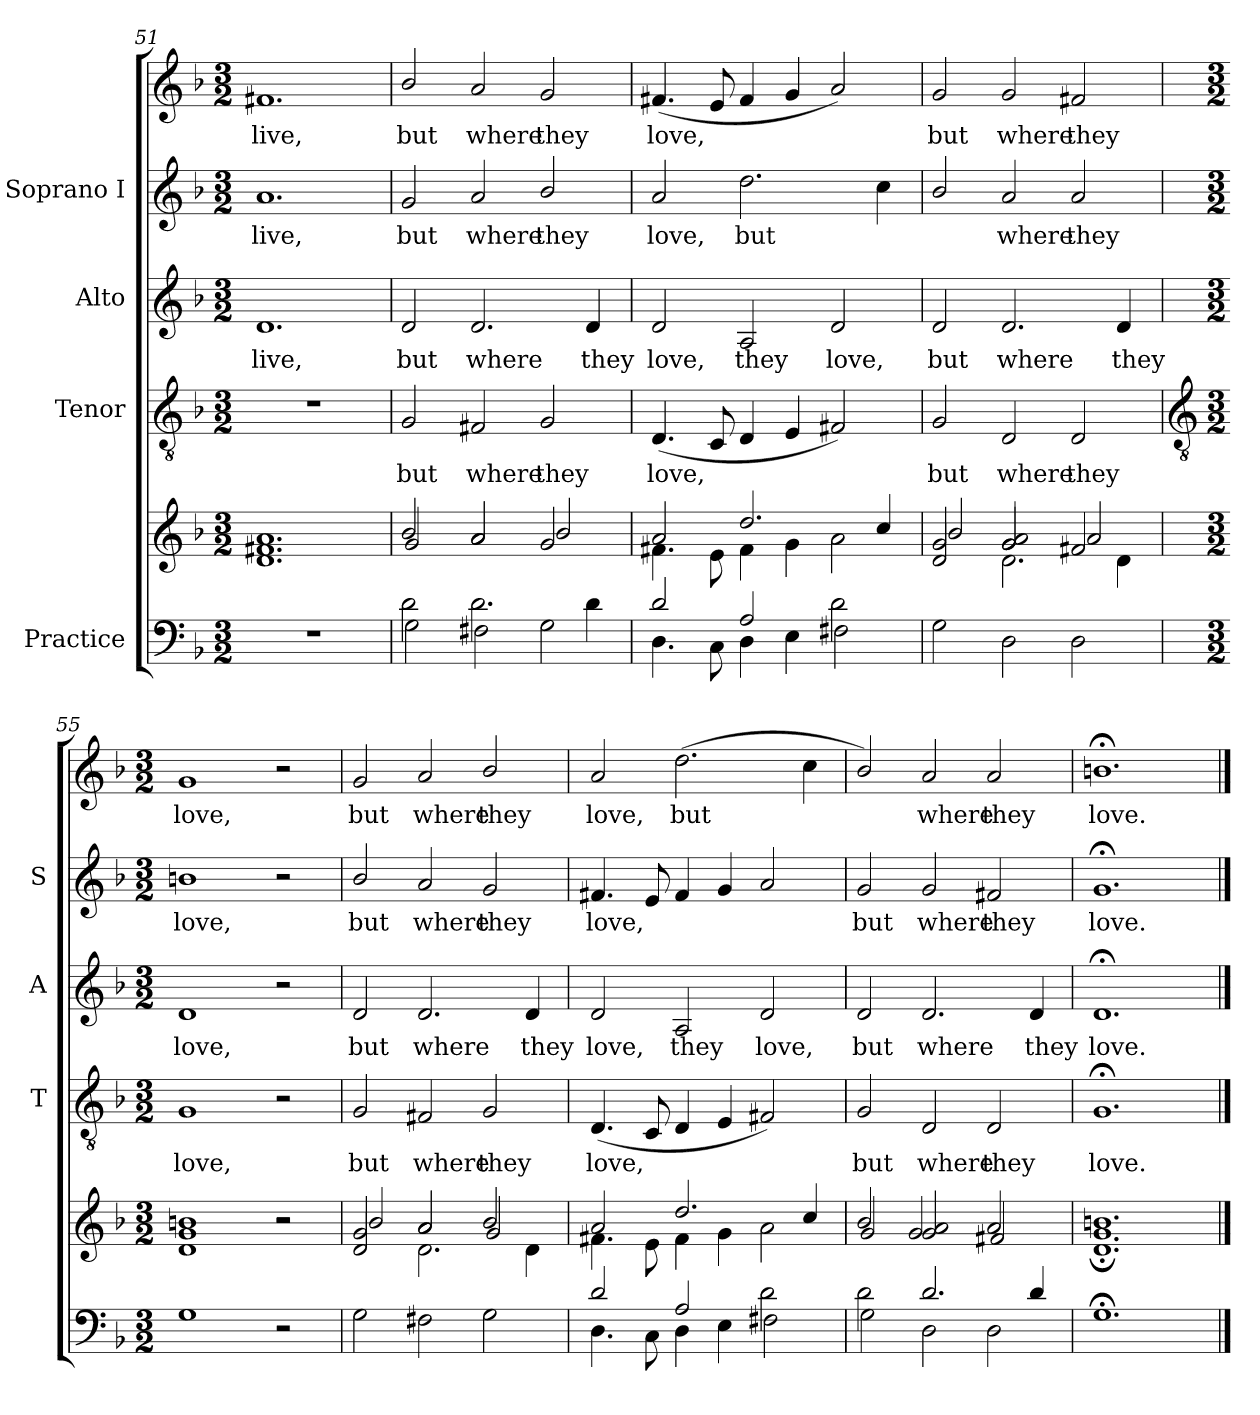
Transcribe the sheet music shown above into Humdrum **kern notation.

**kern	**kern	**kern	**text	**kern	**text	**kern	**text	**kern	**text
*part4	*part4	*part3	*part3	*part2	*part2	*part1	*part1	*part1	*part1
*staff6	*staff5	*staff4	*staff4	*staff3	*staff3	*staff2	*staff2	*staff1	*staff1
*I"Practice	*	*I"Tenor	*	*I"Alto	*	*I"Soprano I	*	*	*
*	*	*I'T	*	*I'A	*	*I'S	*	*	*
*clefF4	*clefG2	*clefGv2	*	*clefG2	*	*clefG2	*	*clefG2	*
*k[b-]	*k[b-]	*k[b-]	*	*k[b-]	*	*k[b-]	*	*k[b-]	*
*F:	*F:	*F:	*	*F:	*	*F:	*	*F:	*
*M3/2	*M3/2	*M3/2	*	*M3/2	*	*M3/2	*	*M3/2	*
=51	=51	=51	=51	=51	=51	=51	=51	=51	=51
!LO:N:vis=1	!	!LO:N:vis=1	!	!	!LO:LY:b	!	!LO:LY:b	!	!LO:LY:b
*	*^	*	*	*	*	*	*	*	*
*	*	*^	*	*	*	*	*	*	*	*
1.r	1.f#X	1.a\	1.d\	1.r	.	1.d	live,	1.a	live,	1.f#X	live,
=52	=52	=52	=52	=52	=52	=52	=52	=52	=52	=52	=52
*^	*	*	*	*	*	*	*	*	*	*	*
!	!	!	!	!	!	!LO:LY:b	!	!LO:LY:b	!	!LO:LY:b	!	!LO:LY:b
*	*	*	*v	*v	*	*	*	*	*	*	*	*
2d\	2G\	2b-/	2g/	2G	but	2d	but	2g	but	2b-/	but
!	!	!	!	!	!LO:LY:b	!	!LO:LY:b	!	!LO:LY:b	!	!LO:LY:b
2.d\	2F#X\	2a	2a/	2F#X	where	2.d	where	2a	where	2a	where
!	!	!	!	!	!LO:LY:b	!	!	!	!LO:LY:b	!	!LO:LY:b
.	2G\	2g	2b-/	2G	they	.	.	2b-/	they	2g	they
!	!	!	!	!	!	!	!LO:LY:b	!	!	!	!
4d\	.	.	.	.	.	4d	they	.	.	.	.
=53	=53	=53	=53	=53	=53	=53	=53	=53	=53	=53	=53
!	!	!	!	!	!LO:LY:b	!	!LO:LY:b	!	!LO:LY:b	!	!LO:LY:b
2d/	4.D\	4.f#X\	2a/	(<4.D	love,	2d	love,	2a	love,	(<4.f#X	love,
.	8C\	8e\	.	8C	.	.	.	.	.	8e	.
!	!	!	!	!	!	!	!LO:LY:b	!	!LO:LY:b	!	!
2A/	4D\	4f#\	2.dd/	4D	.	2A	they	2.dd	but	4f#	.
.	4E\	4g\	.	4E	.	.	.	.	.	4g	.
!	!	!	!	!	!	!	!LO:LY:b	!	!	!	!
2d\	2F#X\	2a\	.	2F#X)	.	2d	love,	.	.	2a)	.
.	.	.	4cc/	.	.	.	.	4cc	.	.	.
*v	*v	*	*	*	*	*	*	*	*	*	*
=54	=54	=54	=54	=54	=54	=54	=54	=54	=54	=54
*	*	*^	*	*	*	*	*	*	*	*
!	!	!	!	!	!LO:LY:b	!	!LO:LY:b	!	!	!	!LO:LY:b
2G\	2g	2b-/	2d/	2G	but	2d	but	2b-/	.	2g	but
!	!	!	!	!	!LO:LY:b	!	!LO:LY:b	!	!LO:LY:b	!	!LO:LY:b
2D\	2g	2g/ 2a/	2.d\	2D	where	2.d	where	2a	where	2g	where
!	!	!	!	!	!LO:LY:b	!	!	!	!LO:LY:b	!	!LO:LY:b
2D\	2f#X	2a/	.	2D	they	.	.	2a	they	2f#X	they
!	!	!	!	!	!	!	!LO:LY:b	!	!	!	!
.	.	.	4d\	.	.	4d	they	.	.	.	.
!!LO:LB:g=z
=55	=55	=55	=55	=55	=55	=55	=55	=55	=55	=55	=55
*	*	*	*	*clefGv2	*	*	*	*	*	*	*
*M3/2	*M3/2	*	*	*M3/2	*	*M3/2	*	*M3/2	*	*M3/2	*
!	!	!	!	!	!LO:LY:b	!	!LO:LY:b	!	!LO:LY:b	!	!LO:LY:b
1G	1g	1bn\	1d\	1G	love,	1d	love,	1bn	love,	1g	love,
2r	2r	2r	2r	2r	.	2r	.	2r	.	2r	.
=56	=56	=56	=56	=56	=56	=56	=56	=56	=56	=56	=56
!	!	!	!	!	!LO:LY:b	!	!LO:LY:b	!	!LO:LY:b	!	!LO:LY:b
2G	2g	2b-/	2d/	2G	but	2d	but	2b-/	but	2g	but
!	!	!	!	!	!LO:LY:b	!	!LO:LY:b	!	!LO:LY:b	!	!LO:LY:b
2F#X	2a	2a/	2.d\	2F#X	where	2.d	where	2a	where	2a	where
!	!	!	!	!	!LO:LY:b	!	!	!	!LO:LY:b	!	!LO:LY:b
2G	2b-/	2g/	.	2G	they	.	.	2g	they	2b-/	they
!	!	!	!	!	!	!	!LO:LY:b	!	!	!	!
.	.	.	4d\	.	.	4d	they	.	.	.	.
=57	=57	=57	=57	=57	=57	=57	=57	=57	=57	=57	=57
*^	*	*	*	*	*	*	*	*	*	*	*
!	!	!	!	!	!	!LO:LY:b	!	!LO:LY:b	!	!LO:LY:b	!	!LO:LY:b
*	*	*	*v	*v	*	*	*	*	*	*	*	*
2d/	4.D\	2a	4.f#X\	(<4.D	love,	2d	love,	4.f#X	love,	2a	love,
.	8C\	.	8e\	8C	.	.	.	8e	.	.	.
!	!	!	!	!	!	!	!LO:LY:b	!	!	!	!LO:LY:b
2A/	4D	2.dd/	4f#\	4D	.	2A	they	4f#	.	(>2.dd	but
.	4E	.	4g\	4E	.	.	.	4g	.	.	.
!	!	!	!	!	!	!	!LO:LY:b	!	!	!	!
2d\	2F#X	.	2a\	2F#X)	.	2d	love,	2a	.	.	.
.	.	4cc/	.	.	.	.	.	.	.	4cc	.
=58	=58	=58	=58	=58	=58	=58	=58	=58	=58	=58	=58
!	!	!	!	!	!LO:LY:b	!	!LO:LY:b	!	!LO:LY:b	!	!
2d\	2G	2b-/	2g/	2G	but	2d	but	2g	but	2b-/)	.
!	!	!	!	!	!LO:LY:b	!	!LO:LY:b	!	!LO:LY:b	!	!LO:LY:b
2.d/	2D	2g 2a	2g/	2D	where	2.d	where	2g	where	2a	where
!	!	!	!	!	!LO:LY:b	!	!	!	!LO:LY:b	!	!LO:LY:b
.	2D	2a	2f#X/	2D	they	.	.	2f#X	they	2a	they
!	!	!	!	!	!	!	!LO:LY:b	!	!	!	!
4d/	.	.	.	.	.	4d	they	.	.	.	.
*v	*v	*	*	*	*	*	*	*	*	*	*
=59	=59	=59	=59	=59	=59	=59	=59	=59	=59	=59
*	*	*^	*	*	*	*	*	*	*	*
!	!	!	!	!	!LO:LY:b	!	!LO:LY:b	!	!LO:LY:b	!	!LO:LY:b
1.G;	1.bn/	1.g;<\	1.d\	1.G;<	love.	1.d;<	love.	1.g;<	love.	1.bn;</	love.
*	*v	*v	*v	*	*	*	*	*	*	*	*
==	==	==	==	==	==	==	==	==	==
*-	*-	*-	*-	*-	*-	*-	*-	*-	*-
